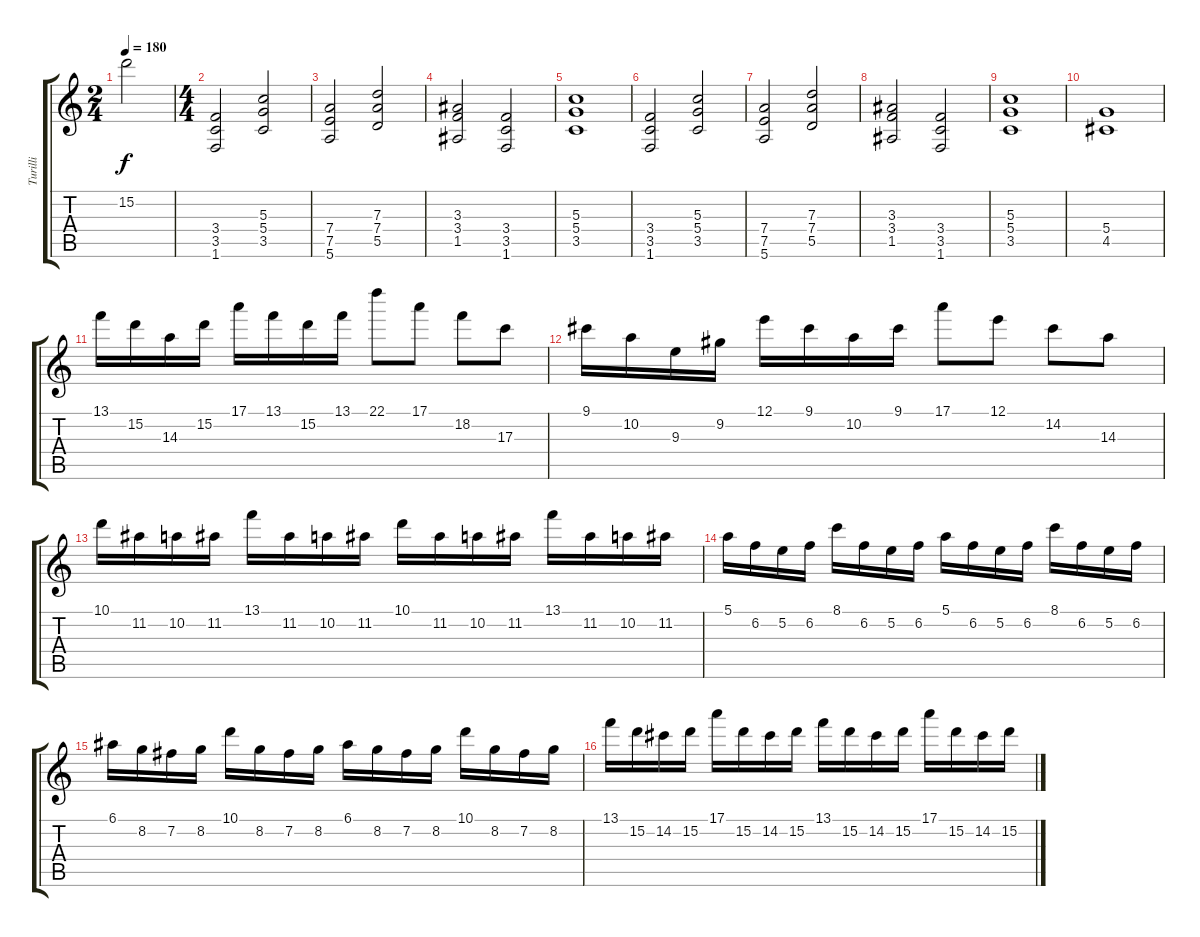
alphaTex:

\track ("Turilli" "Turilli") {instrument distortionguitar}
\staff {score tabs}
\tuning (E4 B3 G3 D3 A2 E2) {hide}
\ts (2 4)
\tempo 180
\clef g2
\ks c
15.2{t}.2{dy f} |
\ts (4 4)
(3.4 3.5 1.6).2 (5.3 5.4 3.5).2 |
(7.4 7.5 5.6).2 (7.3 7.4 5.5).2 |
(3.3 3.4 1.5).2 (3.4 3.5 1.6).2 |
(5.3 5.4 3.5).1 |
(3.4 3.5 1.6).2 (5.3 5.4 3.5).2 |
(7.4 7.5 5.6).2 (7.3 7.4 5.5).2 |
(3.3 3.4 1.5).2 (3.4 3.5 1.6).2 |
(5.3 5.4 3.5).1 |
(5.4 4.5).1 |
13.1.16 15.2.16 14.3.16 15.2.16 17.1.16 13.1.16 15.2.16 13.1.16 22.1.8 17.1.8 18.2.8 17.3.8 |
9.1.16 10.2.16 9.3.16 9.2.16 12.1.16 9.1.16 10.2.16 9.1.16 17.1.8 12.1.8 14.2.8 14.3.8 |
10.1.16 11.2.16 10.2.16 11.2.16 13.1.16 11.2.16 10.2.16 11.2.16 10.1.16 11.2.16 10.2.16 11.2.16 13.1.16 11.2.16 10.2.16 11.2.16 |
5.1.16 6.2.16 5.2.16 6.2.16 8.1.16 6.2.16 5.2.16 6.2.16 5.1.16 6.2.16 5.2.16 6.2.16 8.1.16 6.2.16 5.2.16 6.2.16 |
6.1.16 8.2.16 7.2.16 8.2.16 10.1.16 8.2.16 7.2.16 8.2.16 6.1.16 8.2.16 7.2.16 8.2.16 10.1.16 8.2.16 7.2.16 8.2.16 |
13.1.16 15.2.16 14.2.16 15.2.16 17.1.16 15.2.16 14.2.16 15.2.16 13.1.16 15.2.16 14.2.16 15.2.16 17.1.16 15.2.16 14.2.16 15.2.16
